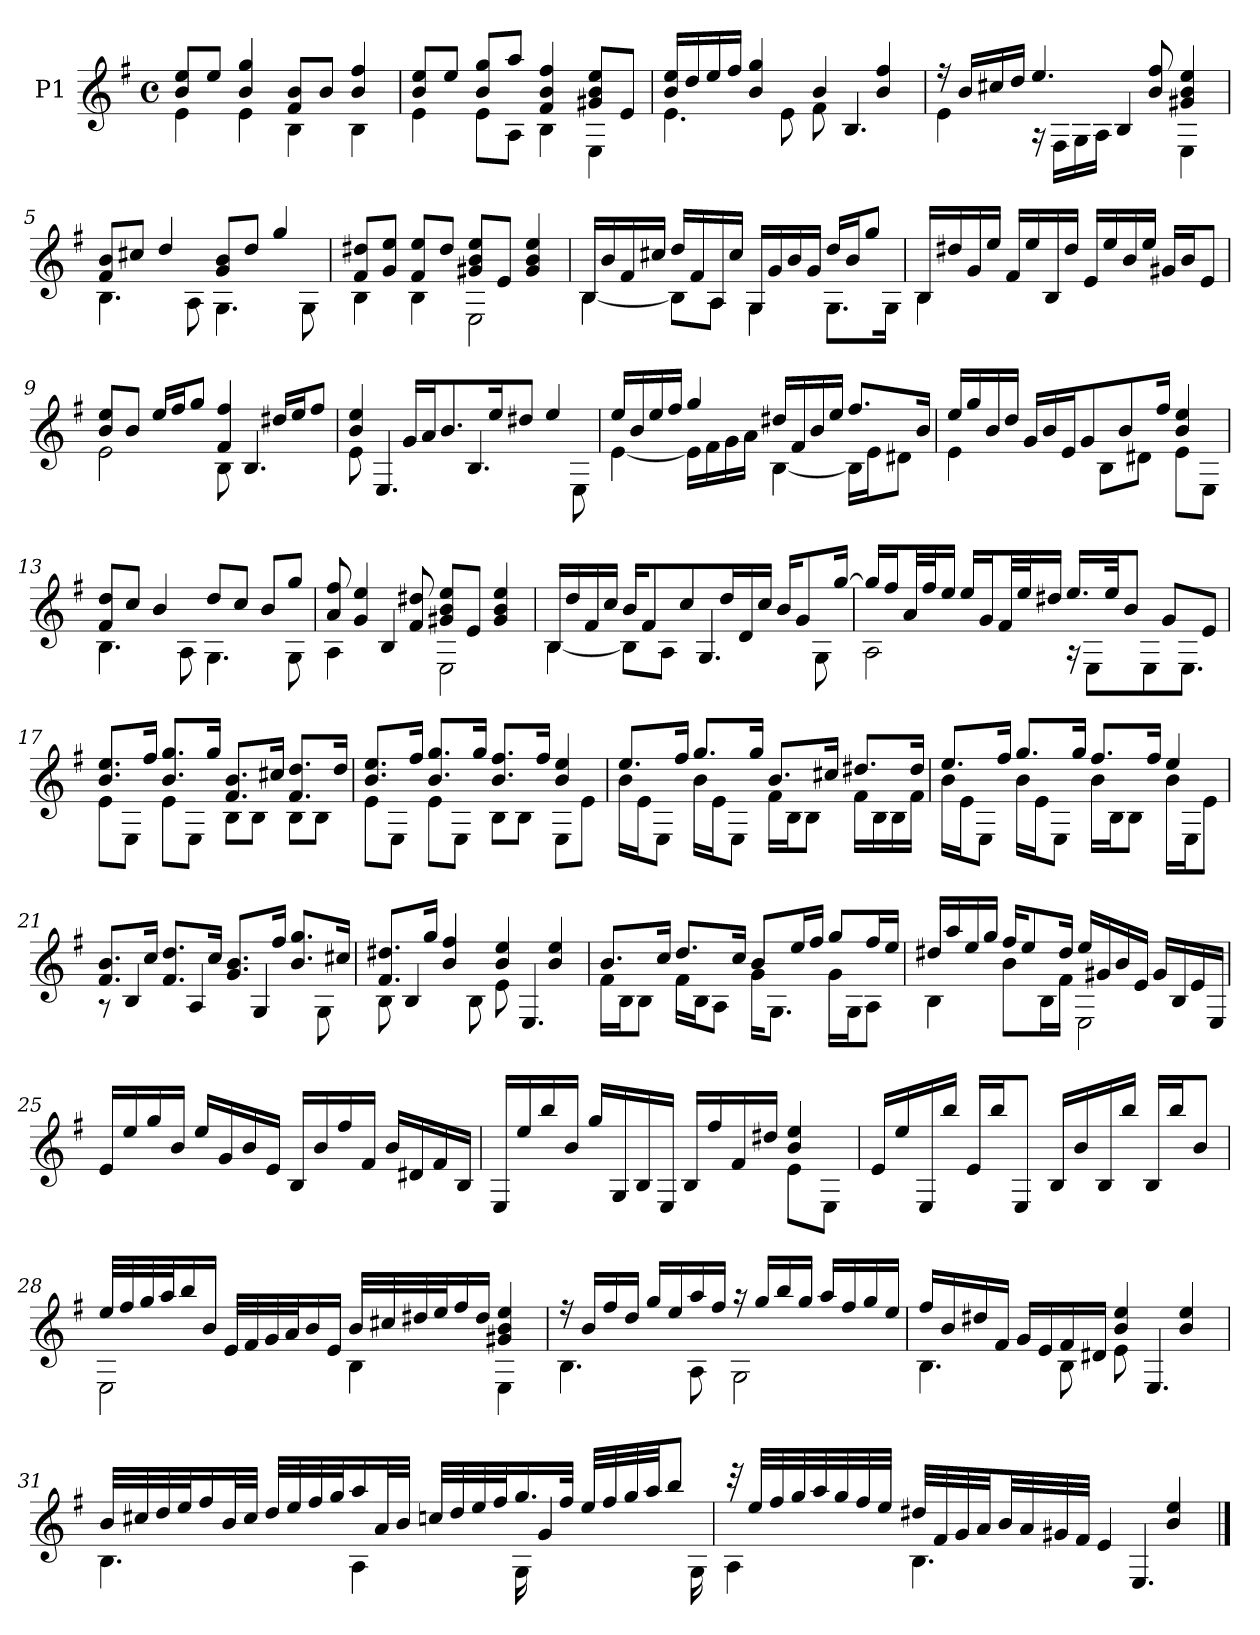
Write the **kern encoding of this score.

**kern
*part1
*staff1
*I"P1
!!LO:PB:g=z
*clefG2
*ITrd7c12
*k[f#]
*e:
*M4/4
*met(c)
*MM60
=1
*^
8Bi/ 8eiL	4Ei\
8ei/J	.
4Bi/ 4gi	4Ei\
8F#i/ 8BiL	4BBi\
8Bi/J	.
4Bi/ 4f#i	4BBi\
=2	=2
8Bi/ 8eiL	4Ei\
8ei/J	.
8Bi/ 8giL	8Ei\L
8ai/J	8AAi\J
4F#i/ 4Bi 4f#i	4BBi\
8G#Xi/ 8Bi 8eiL	4EEi\
8Ei/J	.
=3	=3
16Bi/ 16eiLL	4.Ei\
16di/	.
16ei/	.
16f#i/JJ	.
4Bi/ 4gi	.
.	8Ei\
4Bi/	8F#i\
.	4.BBi/
4Bi/ 4f#i	.
=4	=4
16r	4Ei\
16Bi/LL	.
16c#Xi/	.
16di/JJ	.
4.ei/	16r
.	16FF#i\LL
.	16GGi\
.	16AAi\JJ
.	4BBi/
8Bi/ 8f#i	.
4G#Xi/ 4Bi 4ei	4EEi\
=5	=5
8F#i/ 8BiL	4.BBi\
8c#Xi/J	.
4di/	.
.	8AAi\
8Gi/ 8BiL	4.GGi\
8di/J	.
4gi/	.
.	8GGi\
!!LO:LB:g=z	!!
=6	=6
8F#i/ 8d#XiL	4BBi\
8Gi/ 8eiJ	.
8F#i/ 8eiL	4BBi\
8d#i/J	.
8G#Xi/ 8Bi 8eiL	2EEi\
8Ei/J	.
4G#i/ 4Bi 4ei	.
=7	=7
16BBi/LL	[<4BBi\
16Bi/	.
16F#i/	.
16c#Xi/JJ	.
16di/LL	8BBi\L]
16F#i/	.
16AAi/	8AAi\J
16c#i/JJ	.
16GGi/LL	4GGi\
16Gi/	.
16Bi/	.
16Gi/JJ	.
16di/LL	8.GGi\L
16Bi/J	.
8gi/J	.
.	16GGi\Jk
=8	=8
16BBi/LL	4BBi\
16d#Xi/	.
16Gi/	.
16ei/JJ	.
16F#i/LL	2ryy
16ei/	.
16BBi/	.
16d#i/JJ	.
16Ei/LL	.
16ei/	.
16Bi/	.
16ei/JJ	.
16G#Xi/LL	4ryy
16Bi/J	.
8Ei/J	.
!!LO:LB:g=z	!!
=9	=9
8Bi/ 8eiL	2Ei\
8Bi/J	.
16ei/LL	.
16f#i/J	.
8gi/J	.
4F#i/ 4f#i	8BBi\
.	4.BBi/
16d#Xi/LL	.
16ei/J	.
8f#i/J	.
=10	=10
4Bi/ 4ei	8Ei\
.	4.EEi/
16Gi/LL	.
16Ai/J	.
8.Bi/	.
.	4.BBi/
16ei/k	.
8d#Xi/J	.
4ei/	.
.	8EEi\
=11	=11
16ei/LL	[<4Ei\
16Bi/	.
16ei/	.
16f#i/JJ	.
4gi/	16Ei\LL]
.	16F#i\
.	16Gi\
.	16Ai\JJ
16d#Xi/LL	[<4BBi\
16F#i/	.
16Bi/	.
16ei/JJ	.
8.f#i/L	16BBi\LL]
.	16Ei\J
.	8D#Xi\J
16Bi/Jk	.
!!LO:LB:g=z	!!
=12	=12
16ei/LL	4Ei\
16gi/	.
16Bi/	.
16di/JJ	.
16Gi/LL	4ryy
16Bi/	.
16Ei/J	.
8Gi/	.
.	8BBi\L
8Bi/	.
.	8D#Xi\J
16f#i/Jk	.
4Bi/ 4ei	8Ei\L
.	8EEi\J
=13	=13
8F#i/ 8diL	4.BBi\
8ci/J	.
4Bi/	.
.	8AAi\
8di/L	4.GGi\
8ci/J	.
8Bi/L	.
8gi/J	8GGi\
=14	=14
8Ai/ 8f#i	4AAi\
4Gi/ 4ei	.
.	4BBi/
8F#i/ 8d#Xi	.
8G#Xi/ 8Bi 8eiL	2EEi\
8Ei/J	.
4G#i/ 4Bi 4ei	.
=15	=15
16BBi/LL	[<4BBi\
16di/	.
16F#i/	.
16ci/JJ	.
16Bi/KL	8BBi\L]
8F#i/	.
.	8AAi\J
8ci/	.
.	4.GGi/
16di/L	.
16Di/	.
16ci/JJ	.
16Bi/KL	.
8Gi/	.
.	8GGi\
[>16gi/Jk	.
!!LO:LB:g=z	!!
=16	=16
16gi/LL]	2AAi\
16f#i/J	.
32Ai/LL	.
32f#i/J	.
16ei/JJ	.
16ei/LL	.
16Gi/J	.
32F#i/LL	.
32ei/J	.
16d#Xi/JJ	.
16.ei/LL	16r
.	8EEi\L
32ei/Jk	.
8Bi/J	.
.	8EEi\
8Gi/L	.
.	8.EEi\J
8Ei/J	.
=17	=17
8.Bi/ 8.eiL	8Ei\L
.	8EEi\J
16f#i/Jk	.
8.Bi/ 8.giL	8Ei\L
.	8EEi\J
16gi/Jk	.
8.F#i/ 8.BiL	8BBi\L
.	8BBi\J
16c#Xi/Jk	.
8.F#i/ 8.diL	8BBi\L
.	8BBi\J
16di/Jk	.
=18	=18
8.Bi/ 8.eiL	8Ei\L
.	8EEi\J
16f#i/Jk	.
8.Bi/ 8.giL	8Ei\L
.	8EEi\J
16gi/Jk	.
8.Bi/ 8.f#iL	8BBi\L
.	8BBi\J
16f#i/Jk	.
4Bi/ 4ei	8EEi\L
.	8Ei\J
!!LO:LB:g=z	!!
=19	=19
8.ei/L	16Bi\LL
.	16Ei\J
.	8EEi\J
16f#i/Jk	.
8.gi/L	16Bi\LL
.	16Ei\J
.	8EEi\J
16gi/Jk	.
8.Bi/L	16F#i\LL
.	16BBi\J
.	8BBi\J
16c#Xi/Jk	.
8.d#Xi/L	16F#i\LL
.	16BBi\
.	16BBi\
16d#i/Jk	16F#i\JJ
=20	=20
8.ei/L	16Bi\LL
.	16Ei\J
.	8EEi\J
16f#i/Jk	.
8.gi/L	16Bi\LL
.	16Ei\J
.	8EEi\J
16gi/Jk	.
8.f#i/L	16Bi\LL
.	16BBi\J
.	8BBi\J
16f#i/Jk	.
4ei/	16Bi\LL
.	16EEi\J
.	8Ei\J
=21	=21
8.F#i/ 8.BiL	8r
.	4BBi/
16ci/Jk	.
8.F#i/ 8.diL	.
.	4AAi/
16ci/Jk	.
8.Gi/ 8.BiL	.
.	4GGi/
16f#i/Jk	.
8.Bi/ 8.giL	.
.	8GGi\
16c#Xi/Jk	.
!!LO:LB:g=z	!!
=22	=22
8.F#i/ 8.d#XiL	8BBi\
.	4BBi/
16gi/Jk	.
4Bi/ 4f#i	.
.	8BBi\
4Bi/ 4ei	8Ei\
.	4.EEi/
4Bi/ 4ei	.
=23	=23
8.Bi/L	16F#i\LL
.	16BBi\J
.	8BBi\J
16ci/Jk	.
8.di/L	16F#i\LL
.	16BBi\J
.	8AAi\J
16ci/Jk	.
8Bi/L	16Gi\KL
.	8.GGi\J
16ei/L	.
16f#i/JJ	.
8gi/L	16Gi\LL
.	16GGi\J
16f#i/L	8AAi\J
16ei/JJ	.
=24	=24
16d#Xi/LL	4BBi\
16ai/	.
16ei/	.
16gi/JJ	.
16f#i/KL	8Bi\L
8ei/	.
.	16BBi\L
16d#i/Jk	16F#i\JJ
16ei/LL	2EEi\
16G#Xi/	.
16Bi/	.
16Ei/JJ	.
16G#i/LL	.
16BBi/	.
16Ei/	.
16EEi/JJ	.
*v	*v
!!LO:LB:g=z
=25
16Ei/LL
16ei/
16gi/
16Bi/JJ
16ei/LL
16Gi/
16Bi/
16Ei/JJ
16BBi/LL
16Bi/
16f#i/
16F#i/JJ
16Bi/LL
16D#Xi/
16F#i/
16BBi/JJ
=26
*^
16EEi/LL	2.ryy
16ei/	.
16bi/	.
16Bi/JJ	.
16gi/LL	.
16GGi/	.
16BBi/	.
16EEi/JJ	.
16BBi/LL	.
16f#i/	.
16F#i/	.
16d#Xi/JJ	.
4Bi/ 4ei	8Ei\L
.	8EEi\J
*v	*v
=27
16Ei/LL
16ei/
16EEi/
16bi/JJ
16Ei/LL
16bi/J
8EEi/J
16BBi/LL
16Bi/
16BBi/
16bi/JJ
16BBi/LL
16bi/J
8Bi/J
!!LO:LB:g=z
=28
*^
32ei/LLL	2EEi\
32f#i/	.
32gi/	.
32ai/J	.
16bi/	.
16Bi/JJ	.
32Ei/LLL	.
32F#i/	.
32Gi/	.
32Ai/J	.
16Bi/	.
16Ei/JJ	.
32Bi/LLL	4BBi\
32c#Xi/	.
32d#Xi/	.
32ei/J	.
16f#i/	.
16d#i/JJ	.
4G#Xi/ 4Bi 4ei	4EEi\
=29	=29
16r	4.BBi\
16Bi/LL	.
16f#i/	.
16di/JJ	.
16gi/LL	.
16ei/	.
16ai/	8AAi\
16f#i/JJ	.
16r	2GGi\
16gi/LL	.
16bi/	.
16gi/JJ	.
16ai/LL	.
16f#i/	.
16gi/	.
16ei/JJ	.
=30	=30
16f#i/LL	4.BBi\
16Bi/	.
16d#Xi/	.
16F#i/JJ	.
16Gi/LL	.
16Ei/	.
16F#i/	8BBi\
16D#Xi/JJ	.
4Bi/ 4ei	8Ei\
.	4.EEi/
4Bi/ 4ei	.
!!LO:LB:g=z	!!
=31	=31
32Bi/LLL	4.BBi\
32c#Xi/	.
32di/	.
32ei/J	.
16f#i/	.
32Bi/L	.
32c#i/JJJ	.
32di/LLL	.
32ei/	.
32f#i/	.
32gi/J	.
16ai/	4AAi\
32Ai/L	.
32Bi/JJJ	.
32cni/LLL	.
32di/	.
32ei/	.
32f#i/J	.
16.gi/	16GGi\
.	4Gi/
32f#i/JJk	.
32ei/LLL	.
32f#i/	.
32gi/	.
32ai/JJ	.
8bi/J	.
.	16GGi\
=32	=32
32r	4AAi\
32ei/LLL	.
32f#i/	.
32gi/	.
32ai/	.
32gi/	.
32f#i/	.
32ei/JJJ	.
32d#Xi/LLL	4.BBi\
32F#i/	.
32Gi/	.
32Ai/JJ	.
32Bi/LL	.
32Ai/	.
32G#Xi/	.
32F#i/JJJ	.
4Ei/	.
.	4.EEi/
4Bi/ 4ei	.
*v	*v
==
*-
